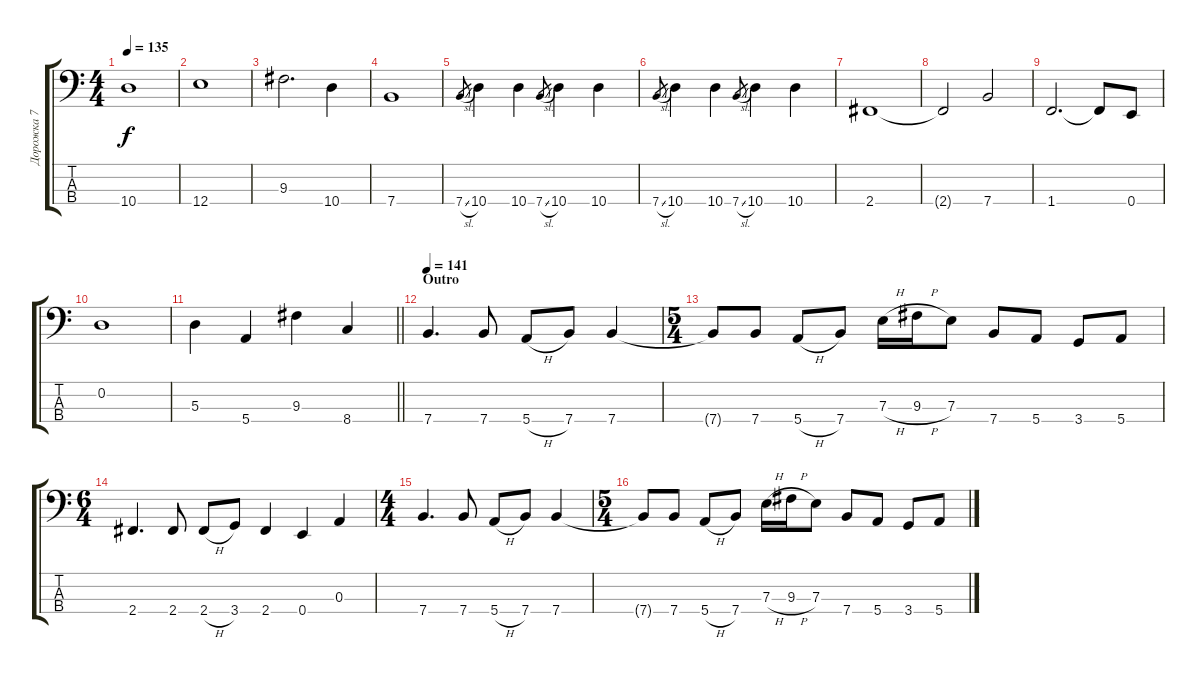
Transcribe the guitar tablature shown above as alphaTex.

\track ("Дорожка 7" "Дорожка 7") {instrument electricbassfinger}
\staff {score tabs}
\tuning (G2 D2 A1 E1) {hide}
\ts (4 4)
\tempo 135
\clef f4
\ks c
10.4.1{dy f} |
12.4.1 |
9.3.2{d} 10.4.4 |
7.4.1 |
7.4{sl}.8{gr} 10.4.4 10.4.4 7.4{sl}.8{gr} 10.4.4 10.4.4 |
7.4{sl}.8{gr} 10.4.4 10.4.4 7.4{sl}.8{gr} 10.4.4 10.4.4 |
2.4.1 |
2.4{t}.2 7.4.2 |
1.4.2{d} 1.4{t}.8 0.4.8 |
0.2.1 |
\barLineRight lightlight
5.3.4 5.4.4 9.3.4 8.4.4 |
\section ("" "Outro")
\tempo 141
7.4.4{d} 7.4.8 5.4{h}.8 7.4.8 7.4.4 |
\ts (5 4)
7.4{t}.8 7.4.8 5.4{h}.8 7.4.8 7.3{h}.16 9.3{h}.16 7.3.8 7.4.8 5.4.8 3.4.8 5.4.8 |
\ts (6 4)
2.4.4{d} 2.4.8 2.4{h}.8 3.4.8 2.4.4 0.4.4 0.3.4 |
\ts (4 4)
7.4.4{d} 7.4.8 5.4{h}.8 7.4.8 7.4.4 |
\ts (5 4)
7.4{t}.8 7.4.8 5.4{h}.8 7.4.8 7.3{h}.16 9.3{h}.16 7.3.8 7.4.8 5.4.8 3.4.8 5.4.8
